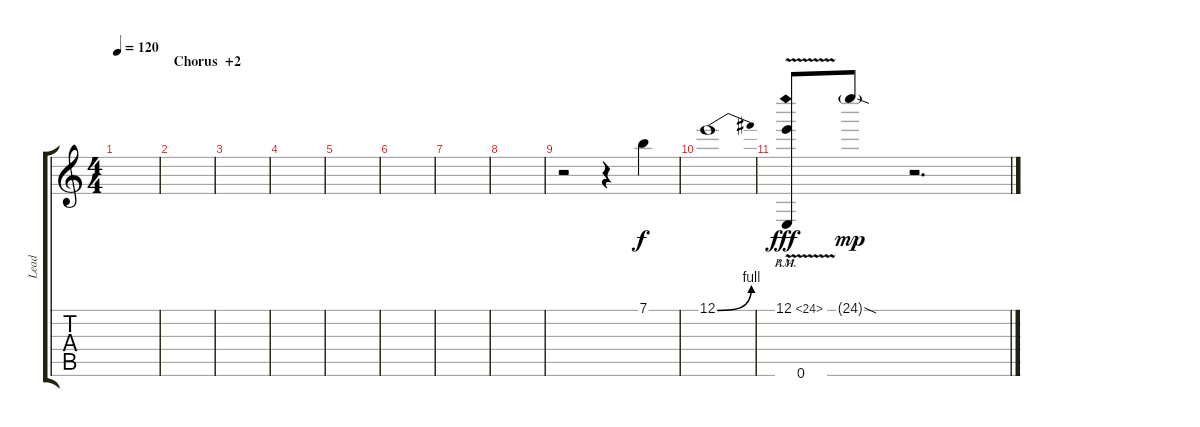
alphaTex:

\track ("Lead" "Lead") {instrument distortionguitar}
\staff {score tabs}
\tuning (E4 B3 G3 D3 A2 E2) {hide}
\ts (4 4)
\tempo 120
\clef g2
\ks c
|
\section ("" "Chorus  +2")
|
|
|
|
|
|
|
r.2 r.4 7.1.4 |
12.1{be (bend 0 0 60 4)}.1 |
(12.1{ah 12 v} 0.6{pm}).8{dy fff} 24.1{sod g}.8{dy mp} r.2{d}
